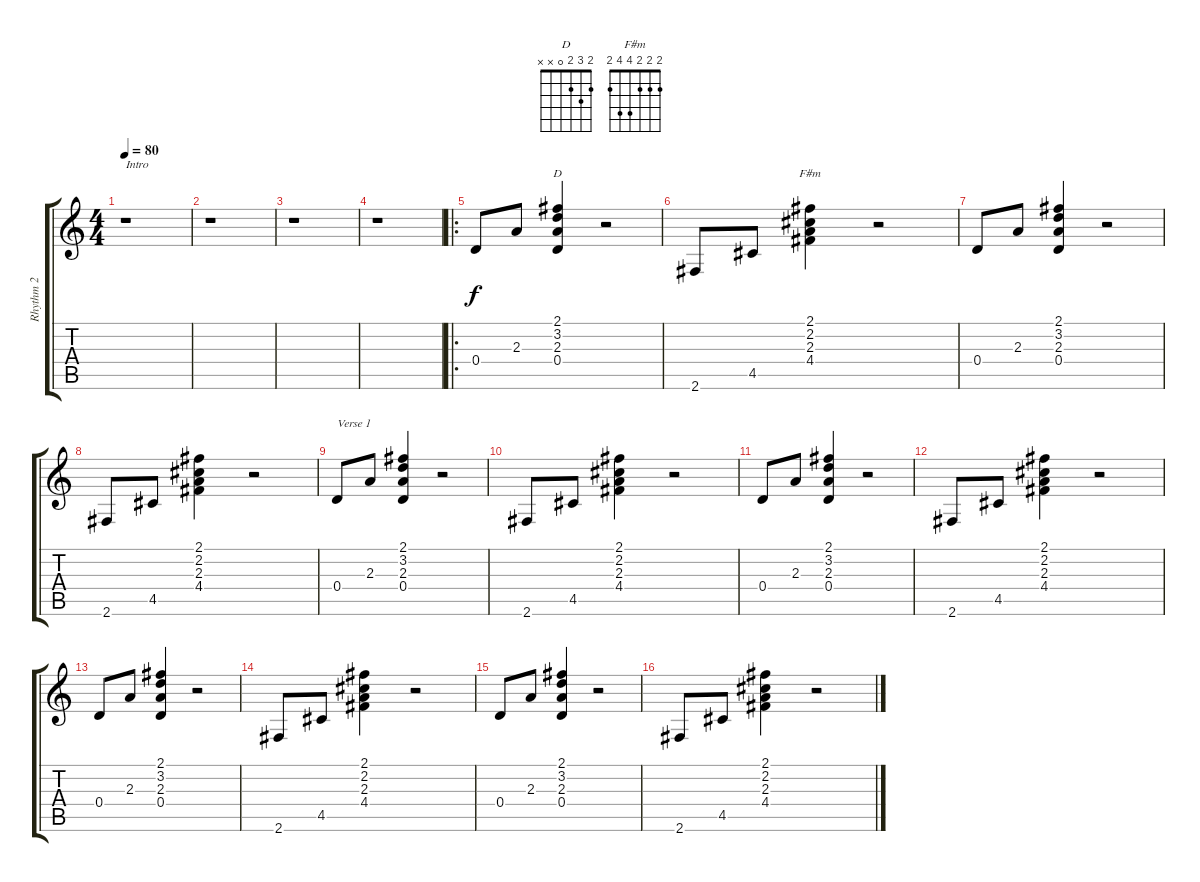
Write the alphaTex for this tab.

\track ("Rhythm 2" "Rhythm 2") {instrument electricguitarclean}
\staff {score tabs}
\tuning (E4 B3 G3 D3 A2 E2) {hide}
\chord ("D" 2 3 2 0 x x)
\chord ("F#m" 2 2 2 4 4 2)
\ts (4 4)
\tempo 80
\clef g2
\ks c
r.1{txt "Intro" dy f instrument electricguitarclean} |
r.1 |
r.1 |
r.1 |
\ro
0.4.8 2.3.8 (2.1 3.2 2.3 0.4).4{ch "D"} r.2 |
2.6.8 4.5.8 (2.1 2.2 2.3 4.4).4{ch "F#m"} r.2 |
0.4.8 2.3.8 (2.1 3.2 2.3 0.4).4 r.2 |
2.6.8 4.5.8 (2.1 2.2 2.3 4.4).4 r.2 |
0.4.8{txt "Verse 1"} 2.3.8 (2.1 3.2 2.3 0.4).4 r.2 |
2.6.8 4.5.8 (2.1 2.2 2.3 4.4).4 r.2 |
0.4.8 2.3.8 (2.1 3.2 2.3 0.4).4 r.2 |
2.6.8 4.5.8 (2.1 2.2 2.3 4.4).4 r.2 |
0.4.8 2.3.8 (2.1 3.2 2.3 0.4).4 r.2 |
2.6.8 4.5.8 (2.1 2.2 2.3 4.4).4 r.2 |
0.4.8 2.3.8 (2.1 3.2 2.3 0.4).4 r.2 |
2.6.8 4.5.8 (2.1 2.2 2.3 4.4).4 r.2
